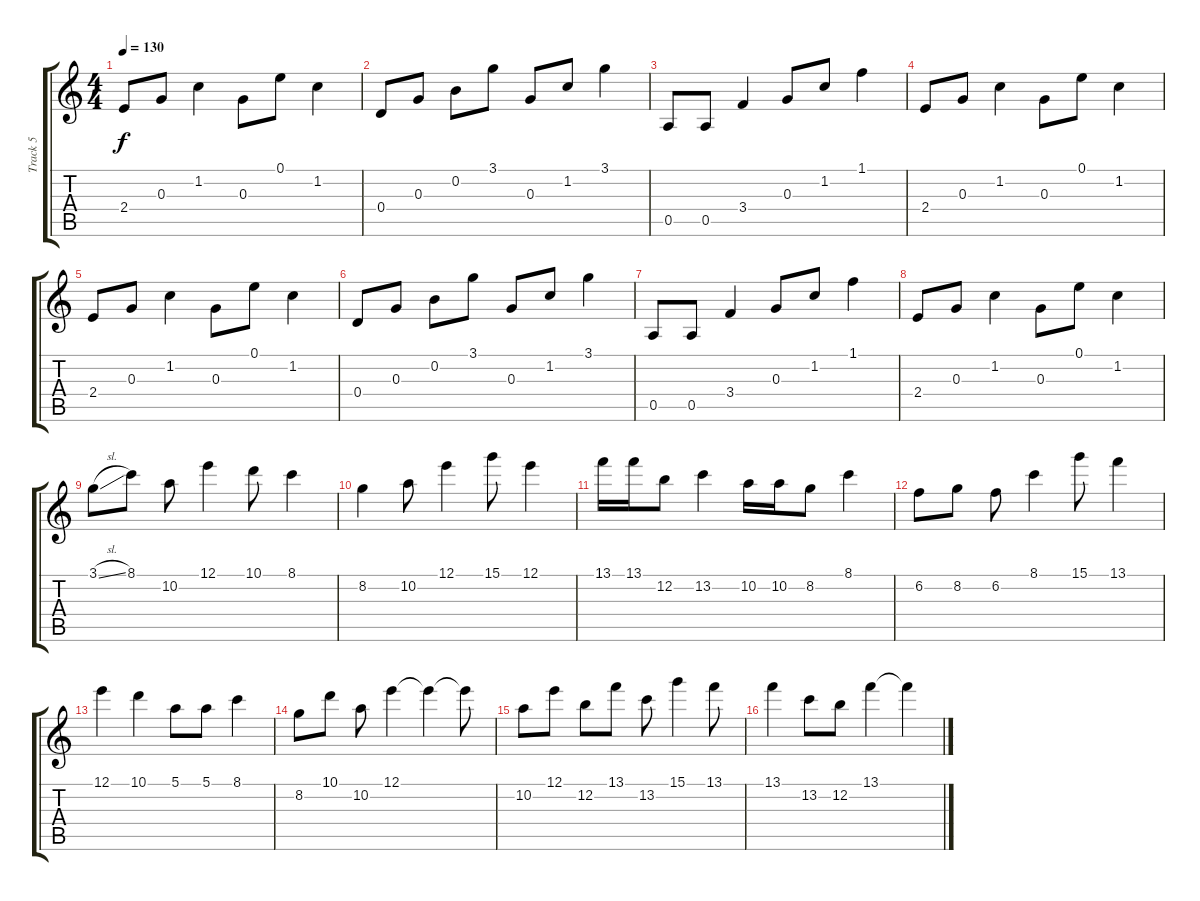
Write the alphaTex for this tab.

\track ("Track 5" "Track 5") {instrument electricguitarjazz}
\staff {score tabs}
\tuning (E4 B3 G3 D3 A2 E2) {hide}
\ts (4 4)
\tempo 130
\clef g2
\ks c
2.4.8{dy f} 0.3.8 1.2.4 0.3.8 0.1.8 1.2.4 |
0.4.8 0.3.8 0.2.8 3.1.8 0.3.8 1.2.8 3.1.4 |
0.5.8 0.5.8 3.4.4 0.3.8 1.2.8 1.1.4 |
2.4.8 0.3.8 1.2.4 0.3.8 0.1.8 1.2.4 |
2.4.8 0.3.8 1.2.4 0.3.8 0.1.8 1.2.4 |
0.4.8 0.3.8 0.2.8 3.1.8 0.3.8 1.2.8 3.1.4 |
0.5.8 0.5.8 3.4.4 0.3.8 1.2.8 1.1.4 |
2.4.8 0.3.8 1.2.4 0.3.8 0.1.8 1.2.4 |
3.1{sl}.8 8.1.8 10.2.8 12.1.4 10.1.8 8.1.4 |
8.2.4 10.2.8 12.1.4 15.1.8 12.1.4 |
13.1.16 13.1.16 12.2.8 13.2.4 10.2.16 10.2.16 8.2.8 8.1.4 |
6.2.8 8.2.8 6.2.8 8.1.4 15.1.8 13.1.4 |
12.1.4 10.1.4 5.1.8 5.1.8 8.1.4 |
8.2.8 10.1.8 10.2.8 12.1.4 12.1{t}.4 12.1{t}.8 |
10.2.8 12.1.8 12.2.8 13.1.8 13.2.8 15.1.4 13.1.8 |
13.1.4 13.2.8 12.2.8 13.1.4 13.1{t}.4
